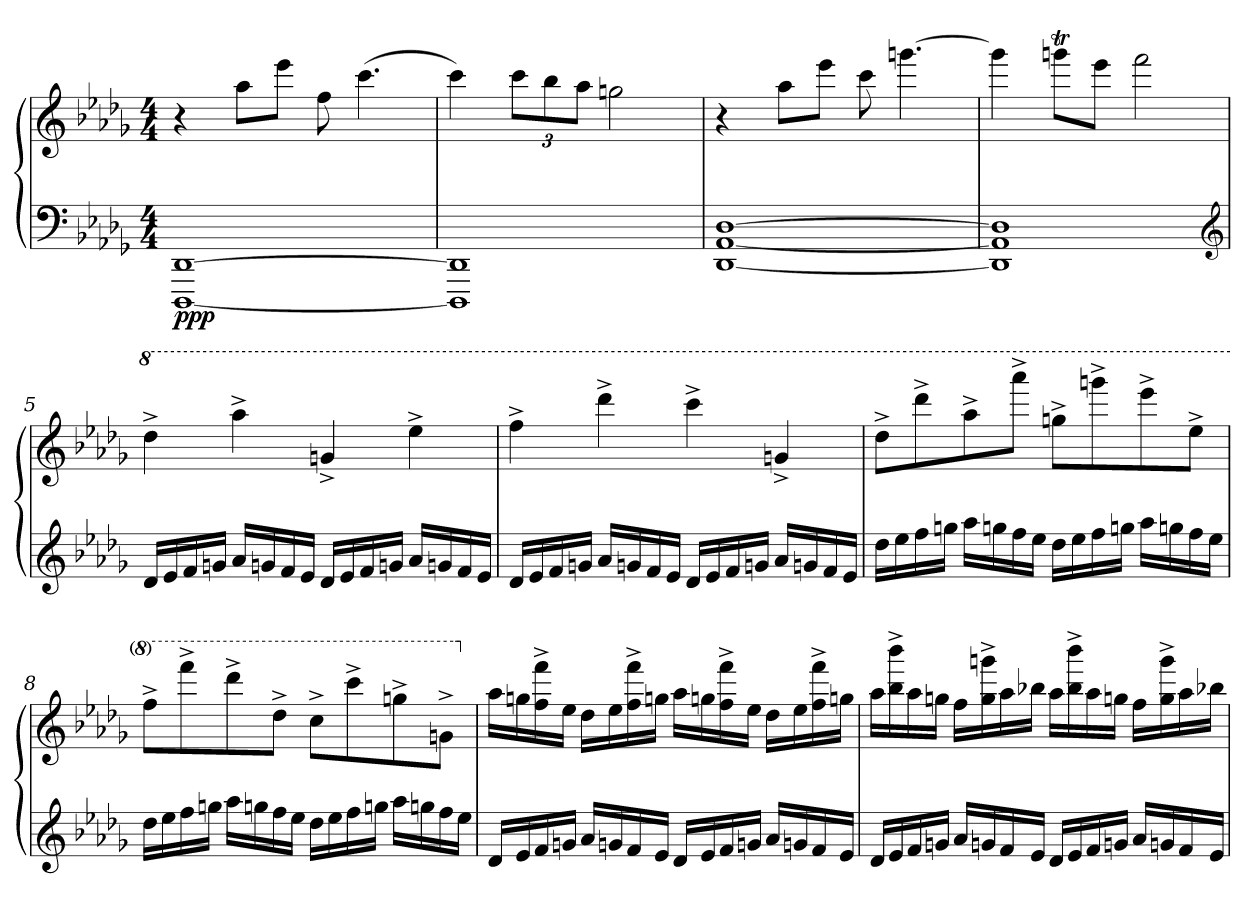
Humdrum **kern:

**kern	**kern	**dynam
*part1	*part1	*part1
*staff2	*staff1	*staff1/2
*clefF4	*clefG2	*
*k[b-e-a-d-g-]	*k[b-e-a-d-g-]	*
*M4/4	*M4/4	*
=1	=1	=1
!	!	!LO:DY:b=2
!	!	!LO:DY:n=1:b
[1DDD- [1DD-	4r	pp p
.	8aa-\L	.
.	8eee-\J	.
.	8ff\	.
.	(4.ccc\	.
=2	=2	=2
1DDD-] 1DD-]	4ccc\)	.
*	*Xbrackettup	*
.	12ccc\L	.
.	12bb-\	.
.	12aa-\J	.
.	2ggn\	.
=3	=3	=3
[1DD- [1AA- [1D-	4r	.
.	8aa-\L	.
.	8eee-\J	.
.	8ccc\	.
.	[4.gggn\	.
=4	=4	=4
1DD-] 1AA-] 1D-]	4ggg\]	.
.	8gggnt\L	.
.	8eee-\J	.
.	2fff\	.
*clefG2	*	*
!!LO:LB:g=z
=5	=5	=5
*	*8va	*
16d-/LL	4ddd-^\	.
16e-/	.	.
16f/	.	.
16gn/JJ	.	.
16a-/LL	4aaa-^\	.
16gn/	.	.
16f/	.	.
16e-/JJ	.	.
16d-/LL	4ggn^/	.
16e-/	.	.
16f/	.	.
16gn/JJ	.	.
16a-/LL	4eee-^\	.
16gn/	.	.
16f/	.	.
16e-/JJ	.	.
=6	=6	=6
16d-/LL	4fff^\	.
16e-/	.	.
16f/	.	.
16gn/JJ	.	.
16a-/LL	4dddd-^\	.
16gn/	.	.
16f/	.	.
16e-/JJ	.	.
16d-/LL	4cccc^\	.
16e-/	.	.
16f/	.	.
16gn/JJ	.	.
16a-/LL	4ggn^/	.
16gn/	.	.
16f/	.	.
16e-/JJ	.	.
!!LO:LB:g=z
=7	=7	=7
16dd-\LL	8ddd-^\L	.
16ee-\	.	.
16ff\	8dddd-^\	.
16ggn\JJ	.	.
16aa-\LL	8aaa-^\	.
16ggn\	.	.
16ff\	8aaaa-^\J	.
16ee-\JJ	.	.
16dd-\LL	8gggn^\L	.
16ee-\	.	.
16ff\	8ggggn^\	.
16ggn\JJ	.	.
16aa-\LL	8eeee-^\	.
16ggn\	.	.
16ff\	8eee-^\J	.
16ee-\JJ	.	.
=8	=8	=8
16dd-\LL	8fff^\L	.
16ee-\	.	.
16ff\	8ffff^\	.
16ggn\JJ	.	.
16aa-\LL	8dddd-^\	.
16ggn\	.	.
16ff\	8ddd-^\J	.
16ee-\JJ	.	.
16dd-\LL	8ccc^\L	.
16ee-\	.	.
16ff\	8cccc^\	.
16ggn\JJ	.	.
16aa-\LL	8gggn^\	.
16ggn\	.	.
16ff\	8ggn^\J	.
16ee-\JJ	.	.
!!LO:LB:g=z
=9	=9	=9
*	*X8va	*
16d-/LL	16aa-\LL	.
16e-/	16ggn\	.
16f/	16ff^\ 16fff^\	.
16gn/JJ	16ee-\JJ	.
16a-/LL	16dd-\LL	.
16gn/	16ee-\	.
16f/	16ff^\ 16fff^\	.
16e-/JJ	16ggn\JJ	.
16d-/LL	16aa-\LL	.
16e-/	16ggn\	.
16f/	16ff^\ 16fff^\	.
16gn/JJ	16ee-\JJ	.
16a-/LL	16dd-\LL	.
16gn/	16ee-\	.
16f/	16ff^\ 16fff^\	.
16e-/JJ	16ggn\JJ	.
=10	=10	=10
16d-/LL	16aa-\LL	.
16e-/	16bb-^\ 16bbb-^\	.
16f/	16aa-\	.
16gn/JJ	16ggn\JJ	.
16a-/LL	16ff\LL	.
16gn/	16gg^\ 16gggn^\	.
16f/	16aa-\	.
16e-/JJ	16bb-X\JJ	.
16d-/LL	16aa-\LL	.
16e-/	16bb-^\ 16bbb-^\	.
16f/	16aa-\	.
16gn/JJ	16ggn\JJ	.
16a-/LL	16ff\LL	.
16gn/	16gg^\ 16ggg^\	.
16f/	16aa-\	.
16e-/JJ	16bb-X\JJ	.
=	=	=
*-	*-	*-
